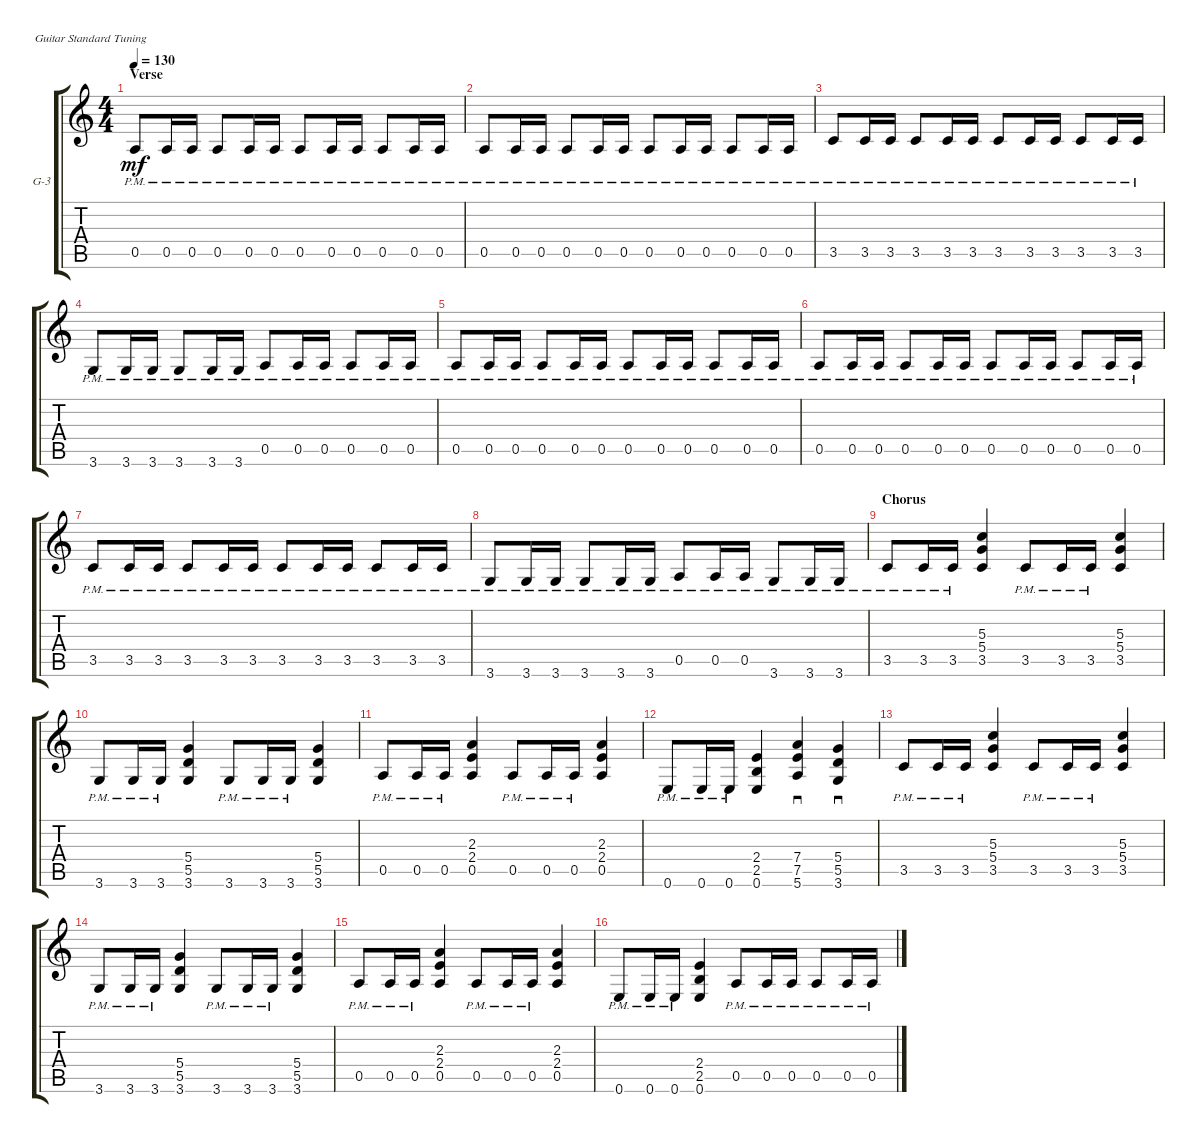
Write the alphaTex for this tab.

\defaultSystemsLayout 4
\bracketExtendMode groupsimilarinstruments
\firstSystemTrackNameOrientation horizontal
\otherSystemsTrackNameOrientation horizontal
\track ("Guitar 3" "G-3") {instrument distortionguitar}
\staff {score tabs}
\tuning (E4 B3 G3 D3 A2 E2)
\ts (4 4)
\section ("" "Verse")
\tempo 130
\clef g2
\ks c
0.5{pm}.8{dy mf} 0.5{pm}.16 0.5{pm}.16 0.5{pm}.8 0.5{pm}.16 0.5{pm}.16 0.5{pm}.8 0.5{pm}.16 0.5{pm}.16 0.5{pm}.8 0.5{pm}.16 0.5{pm}.16 |
0.5{pm}.8 0.5{pm}.16 0.5{pm}.16 0.5{pm}.8 0.5{pm}.16 0.5{pm}.16 0.5{pm}.8 0.5{pm}.16 0.5{pm}.16 0.5{pm}.8 0.5{pm}.16 0.5{pm}.16 |
3.5{pm}.8 3.5{pm}.16 3.5{pm}.16 3.5{pm}.8 3.5{pm}.16 3.5{pm}.16 3.5{pm}.8 3.5{pm}.16 3.5{pm}.16 3.5{pm}.8 3.5{pm}.16 3.5{pm}.16 |
3.6{pm}.8 3.6{pm}.16 3.6{pm}.16 3.6{pm}.8 3.6{pm}.16 3.6{pm}.16 0.5{pm}.8 0.5{pm}.16 0.5{pm}.16 0.5{pm}.8 0.5{pm}.16 0.5{pm}.16 |
0.5{pm}.8 0.5{pm}.16 0.5{pm}.16 0.5{pm}.8 0.5{pm}.16 0.5{pm}.16 0.5{pm}.8 0.5{pm}.16 0.5{pm}.16 0.5{pm}.8 0.5{pm}.16 0.5{pm}.16 |
0.5{pm}.8 0.5{pm}.16 0.5{pm}.16 0.5{pm}.8 0.5{pm}.16 0.5{pm}.16 0.5{pm}.8 0.5{pm}.16 0.5{pm}.16 0.5{pm}.8 0.5{pm}.16 0.5{pm}.16 |
3.5{pm}.8 3.5{pm}.16 3.5{pm}.16 3.5{pm}.8 3.5{pm}.16 3.5{pm}.16 3.5{pm}.8 3.5{pm}.16 3.5{pm}.16 3.5{pm}.8 3.5{pm}.16 3.5{pm}.16 |
3.6{pm}.8 3.6{pm}.16 3.6{pm}.16 3.6{pm}.8 3.6{pm}.16 3.6{pm}.16 0.5{pm}.8 0.5{pm}.16 0.5{pm}.16 3.6{pm}.8 3.6{pm}.16 3.6{pm}.16 |
\section ("" "Chorus")
3.5{pm}.8 3.5{pm}.16 3.5{pm}.16 (3.5 5.4 5.3).4 3.5{pm}.8 3.5{pm}.16 3.5{pm}.16 (3.5 5.4 5.3).4 |
3.6{pm}.8 3.6{pm}.16 3.6{pm}.16 (3.6 5.5 5.4).4 3.6{pm}.8 3.6{pm}.16 3.6{pm}.16 (3.6 5.5 5.4).4 |
0.5{pm}.8 0.5{pm}.16 0.5{pm}.16 (0.5 2.4 2.3).4 0.5{pm}.8 0.5{pm}.16 0.5{pm}.16 (0.5 2.4 2.3).4 |
0.6{pm}.8 0.6{pm}.16 0.6{pm}.16 (0.6 2.5 2.4).4 (7.5 7.4 5.6).4{sd} (3.6 5.5 5.4).4{sd} |
3.5{pm}.8 3.5{pm}.16 3.5{pm}.16 (3.5 5.4 5.3).4 3.5{pm}.8 3.5{pm}.16 3.5{pm}.16 (3.5 5.4 5.3).4 |
3.6{pm}.8 3.6{pm}.16 3.6{pm}.16 (3.6 5.5 5.4).4 3.6{pm}.8 3.6{pm}.16 3.6{pm}.16 (3.6 5.5 5.4).4 |
0.5{pm}.8 0.5{pm}.16 0.5{pm}.16 (0.5 2.4 2.3).4 0.5{pm}.8 0.5{pm}.16 0.5{pm}.16 (0.5 2.4 2.3).4 |
0.6{pm}.8 0.6{pm}.16 0.6{pm}.16 (0.6 2.5 2.4).4 0.5{pm}.8 0.5{pm}.16 0.5{pm}.16 0.5{pm}.8 0.5{pm}.16 0.5{pm}.16
